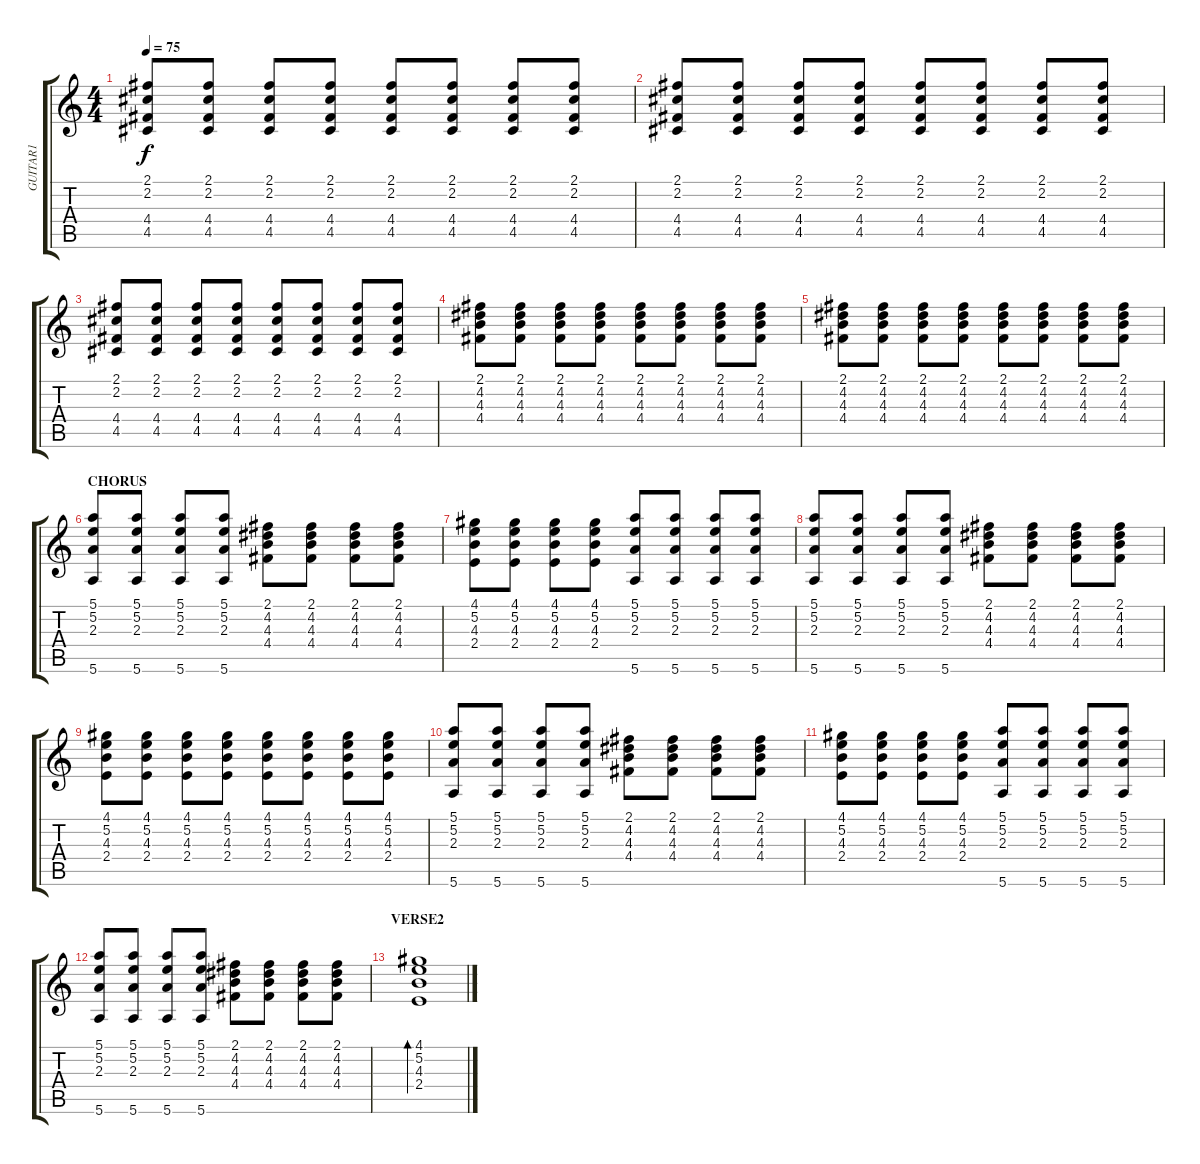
\track ("GUITAR1" "GUITAR1") {instrument overdrivenguitar}
\staff {score tabs}
\tuning (E4 B3 G3 D3 A2 E2) {hide}
\ts (4 4)
\tempo 75
\clef g2
\ks c
(2.1 2.2 4.4 4.5).8{dy f} (2.1 2.2 4.4 4.5).8 (2.1 2.2 4.4 4.5).8 (2.1 2.2 4.4 4.5).8 (2.1 2.2 4.4 4.5).8 (2.1 2.2 4.4 4.5).8 (2.1 2.2 4.4 4.5).8 (2.1 2.2 4.4 4.5).8 |
(2.1 2.2 4.4 4.5).8 (2.1 2.2 4.4 4.5).8 (2.1 2.2 4.4 4.5).8 (2.1 2.2 4.4 4.5).8 (2.1 2.2 4.4 4.5).8 (2.1 2.2 4.4 4.5).8 (2.1 2.2 4.4 4.5).8 (2.1 2.2 4.4 4.5).8 |
(2.1 2.2 4.4 4.5).8 (2.1 2.2 4.4 4.5).8 (2.1 2.2 4.4 4.5).8 (2.1 2.2 4.4 4.5).8 (2.1 2.2 4.4 4.5).8 (2.1 2.2 4.4 4.5).8 (2.1 2.2 4.4 4.5).8 (2.1 2.2 4.4 4.5).8 |
(2.1 4.2 4.3 4.4).8 (2.1 4.2 4.3 4.4).8 (2.1 4.2 4.3 4.4).8 (2.1 4.2 4.3 4.4).8 (2.1 4.2 4.3 4.4).8 (2.1 4.2 4.3 4.4).8 (2.1 4.2 4.3 4.4).8 (2.1 4.2 4.3 4.4).8 |
(2.1 4.2 4.3 4.4).8 (2.1 4.2 4.3 4.4).8 (2.1 4.2 4.3 4.4).8 (2.1 4.2 4.3 4.4).8 (2.1 4.2 4.3 4.4).8 (2.1 4.2 4.3 4.4).8 (2.1 4.2 4.3 4.4).8 (2.1 4.2 4.3 4.4).8 |
\section ("" "CHORUS")
(5.1 5.2 2.3 5.6).8 (5.1 5.2 2.3 5.6).8 (5.1 5.2 2.3 5.6).8 (5.1 5.2 2.3 5.6).8 (2.1 4.2 4.3 4.4).8 (2.1 4.2 4.3 4.4).8 (2.1 4.2 4.3 4.4).8 (2.1 4.2 4.3 4.4).8 |
(4.1 5.2 4.3 2.4).8 (4.1 5.2 4.3 2.4).8 (4.1 5.2 4.3 2.4).8 (4.1 5.2 4.3 2.4).8 (5.1 5.2 2.3 5.6).8 (5.1 5.2 2.3 5.6).8 (5.1 5.2 2.3 5.6).8 (5.1 5.2 2.3 5.6).8 |
(5.1 5.2 2.3 5.6).8 (5.1 5.2 2.3 5.6).8 (5.1 5.2 2.3 5.6).8 (5.1 5.2 2.3 5.6).8 (2.1 4.2 4.3 4.4).8 (2.1 4.2 4.3 4.4).8 (2.1 4.2 4.3 4.4).8 (2.1 4.2 4.3 4.4).8 |
(4.1 5.2 4.3 2.4).8 (4.1 5.2 4.3 2.4).8 (4.1 5.2 4.3 2.4).8 (4.1 5.2 4.3 2.4).8 (4.1 5.2 4.3 2.4).8 (4.1 5.2 4.3 2.4).8 (4.1 5.2 4.3 2.4).8 (4.1 5.2 4.3 2.4).8 |
(5.1 5.2 2.3 5.6).8 (5.1 5.2 2.3 5.6).8 (5.1 5.2 2.3 5.6).8 (5.1 5.2 2.3 5.6).8 (2.1 4.2 4.3 4.4).8 (2.1 4.2 4.3 4.4).8 (2.1 4.2 4.3 4.4).8 (2.1 4.2 4.3 4.4).8 |
(4.1 5.2 4.3 2.4).8 (4.1 5.2 4.3 2.4).8 (4.1 5.2 4.3 2.4).8 (4.1 5.2 4.3 2.4).8 (5.1 5.2 2.3 5.6).8 (5.1 5.2 2.3 5.6).8 (5.1 5.2 2.3 5.6).8 (5.1 5.2 2.3 5.6).8 |
(5.1 5.2 2.3 5.6).8 (5.1 5.2 2.3 5.6).8 (5.1 5.2 2.3 5.6).8 (5.1 5.2 2.3 5.6).8 (2.1 4.2 4.3 4.4).8 (2.1 4.2 4.3 4.4).8 (2.1 4.2 4.3 4.4).8 (2.1 4.2 4.3 4.4).8 |
\section ("" "VERSE2")
(4.1 5.2 4.3 2.4).1{bd 120}
